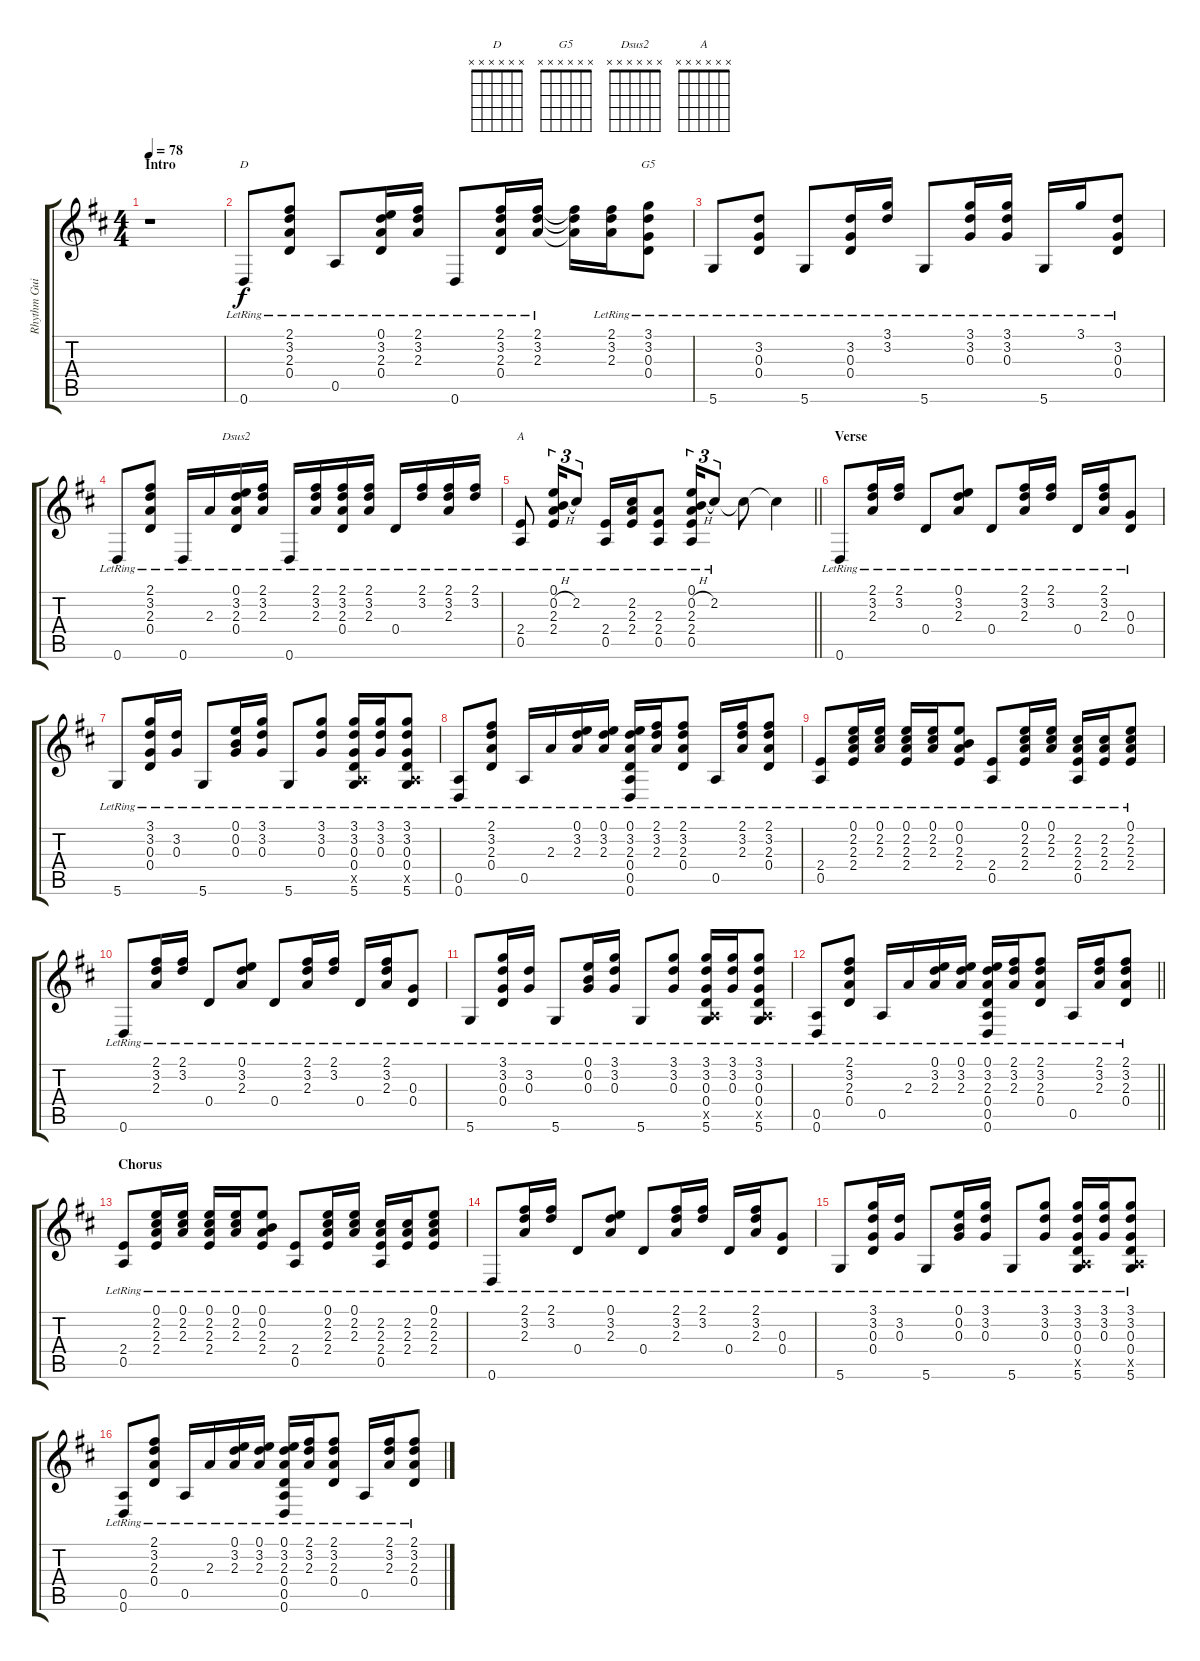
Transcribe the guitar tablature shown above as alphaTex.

\track ("Rhythm Guitar" "Rhythm Gui") {instrument acousticguitarsteel}
\staff {score tabs}
\tuning (E4 B3 G3 D3 A2 D2) {hide}
\chord ("D" x x x x x x)
\chord ("G5" x x x x x x)
\chord ("Dsus2" x x x x x x)
\chord ("A" x x x x x x)
\ts (4 4)
\section ("" "Intro")
\tempo 78
\clef g2
\ks d
r.1{dy f instrument acousticguitarsteel} |
0.6{lr}.8{ch "D"} (2.1{lr} 3.2{lr} 2.3{lr} 0.4{lr}).8 0.5{lr}.8 (0.1{lr} 3.2{lr} 2.3{lr} 0.4{lr}).16 (2.1{lr} 3.2{lr} 2.3{lr}).16 0.6{lr}.8 (2.1{lr} 3.2{lr} 2.3{lr} 0.4{lr}).16 (2.1{lr} 3.2{lr} 2.3{lr}).16 (2.1{t} 3.2{t} 2.3{t}).16 (2.1{lr} 3.2{lr} 2.3{lr}).16 (3.1{lr} 3.2{lr} 0.3{lr} 0.4{lr}).8{ch "G5"} |
5.6{lr}.8 (3.2{lr} 0.3{lr} 0.4{lr}).8 5.6{lr}.8 (3.2{lr} 0.3{lr} 0.4{lr}).16 (3.1{lr} 3.2{lr}).16 5.6{lr}.8 (3.1{lr} 3.2{lr} 0.3{lr}).16 (3.1{lr} 3.2{lr} 0.3{lr}).16 5.6{lr}.16 3.1{lr}.16 (3.2{lr} 0.3{lr} 0.4{lr}).8 |
0.6{lr}.8 (2.1{lr} 3.2{lr} 2.3{lr} 0.4{lr}).8 0.6{lr}.16 2.3{lr}.16 (0.1{lr} 3.2{lr} 2.3{lr} 0.4{lr}).16{ch "Dsus2"} (2.1{lr} 3.2{lr} 2.3{lr}).16 0.6{lr}.16 (2.1{lr} 3.2{lr} 2.3{lr}).16 (2.1{lr} 3.2{lr} 2.3{lr} 0.4{lr}).16 (2.1{lr} 3.2{lr} 2.3{lr}).16 0.4{lr}.16 (2.1{lr} 3.2{lr}).16 (2.1{lr} 3.2{lr} 2.3{lr}).16 (2.1{lr} 3.2{lr}).16 |
\barLineRight lightlight
(2.4{lr} 0.5{lr}).8{ch "A"} (0.1{lr} 0.2{h} 2.3{lr} 2.4{lr}).16{tu (3 2)} 2.2{lr}.8{tu (3 2)} (2.4{lr} 0.5{lr}).16 (2.2{lr} 2.3{lr} 2.4{lr}).16 (2.3{lr} 2.4{lr} 0.5{lr}).8 (0.1{lr} 0.2{h} 2.3{lr} 2.4{lr} 0.5{lr}).16{tu (3 2)} 2.2{lr}.8{tu (3 2)} 2.2{t}.8 2.2{t}.4 |
\section ("" "Verse")
0.6{lr}.8 (2.1{lr} 3.2{lr} 2.3{lr}).16 (2.1{lr} 3.2{lr}).16 0.4{lr}.8 (0.1{lr} 3.2{lr} 2.3{lr}).8 0.4{lr}.8 (2.1{lr} 3.2{lr} 2.3{lr}).16 (2.1{lr} 3.2{lr}).16 0.4{lr}.16 (2.1{lr} 3.2{lr} 2.3{lr}).16 (0.3{lr} 0.4{lr}).8 |
5.6{lr}.8 (3.1{lr} 3.2{lr} 0.3{lr} 0.4{lr}).16 (3.2{lr} 0.3{lr}).16 5.6{lr}.8 (0.1{lr} 0.2{lr} 0.3{lr}).16 (3.1{lr} 3.2{lr} 0.3{lr}).16 5.6{lr}.8 (3.1{lr} 3.2{lr} 0.3{lr}).8 (3.1{lr} 3.2{lr} 0.3{lr} 0.4{lr} 0.5{x} 5.6{lr}).16 (3.1{lr} 3.2{lr} 0.3{lr}).16 (3.1{lr} 3.2{lr} 0.3{lr} 0.4{lr} 0.5{x} 5.6{lr}).8 |
(0.5{lr} 0.6{lr}).8 (2.1{lr} 3.2{lr} 2.3{lr} 0.4{lr}).8 0.5{lr}.16 2.3{lr}.16 (0.1{lr} 3.2{lr} 2.3{lr}).16 (0.1{lr} 3.2{lr} 2.3{lr}).16 (0.1{lr} 3.2{lr} 2.3{lr} 0.4{lr} 0.5{lr} 0.6{lr}).16 (2.1{lr} 3.2{lr} 2.3{lr}).16 (2.1{lr} 3.2{lr} 2.3{lr} 0.4{lr}).8 0.5{lr}.16 (2.1{lr} 3.2{lr} 2.3{lr}).16 (2.1{lr} 3.2{lr} 2.3{lr} 0.4{lr}).8 |
(2.4{lr} 0.5{lr}).8 (0.1{lr} 2.2{lr} 2.3{lr} 2.4{lr}).16 (0.1{lr} 2.2{lr} 2.3{lr}).16 (0.1{lr} 2.2{lr} 2.3{lr} 2.4{lr}).16 (0.1{lr} 2.2{lr} 2.3{lr}).16 (0.1{lr} 0.2{lr} 2.3{lr} 2.4{lr}).8 (2.4{lr} 0.5{lr}).8 (0.1{lr} 2.2{lr} 2.3{lr} 2.4{lr}).16 (0.1{lr} 2.2{lr} 2.3{lr}).16 (2.2{lr} 2.3{lr} 2.4{lr} 0.5{lr}).16 (2.2{lr} 2.3{lr} 2.4{lr}).16 (0.1{lr} 2.2{lr} 2.3{lr} 2.4{lr}).8 |
0.6{lr}.8 (2.1{lr} 3.2{lr} 2.3{lr}).16 (2.1{lr} 3.2{lr}).16 0.4{lr}.8 (0.1{lr} 3.2{lr} 2.3{lr}).8 0.4{lr}.8 (2.1{lr} 3.2{lr} 2.3{lr}).16 (2.1{lr} 3.2{lr}).16 0.4{lr}.16 (2.1{lr} 3.2{lr} 2.3{lr}).16 (0.3{lr} 0.4{lr}).8 |
5.6{lr}.8 (3.1{lr} 3.2{lr} 0.3{lr} 0.4{lr}).16 (3.2{lr} 0.3{lr}).16 5.6{lr}.8 (0.1{lr} 0.2{lr} 0.3{lr}).16 (3.1{lr} 3.2{lr} 0.3{lr}).16 5.6{lr}.8 (3.1{lr} 3.2{lr} 0.3{lr}).8 (3.1{lr} 3.2{lr} 0.3{lr} 0.4{lr} 0.5{x} 5.6{lr}).16 (3.1{lr} 3.2{lr} 0.3{lr}).16 (3.1{lr} 3.2{lr} 0.3{lr} 0.4{lr} 0.5{x} 5.6{lr}).8 |
\barLineRight lightlight
(0.5{lr} 0.6{lr}).8 (2.1{lr} 3.2{lr} 2.3{lr} 0.4{lr}).8 0.5{lr}.16 2.3{lr}.16 (0.1{lr} 3.2{lr} 2.3{lr}).16 (0.1{lr} 3.2{lr} 2.3{lr}).16 (0.1{lr} 3.2{lr} 2.3{lr} 0.4{lr} 0.5{lr} 0.6{lr}).16 (2.1{lr} 3.2{lr} 2.3{lr}).16 (2.1{lr} 3.2{lr} 2.3{lr} 0.4{lr}).8 0.5{lr}.16 (2.1{lr} 3.2{lr} 2.3{lr}).16 (2.1{lr} 3.2{lr} 2.3{lr} 0.4{lr}).8 |
\section ("" "Chorus")
(2.4{lr} 0.5{lr}).8 (0.1{lr} 2.2{lr} 2.3{lr} 2.4{lr}).16 (0.1{lr} 2.2{lr} 2.3{lr}).16 (0.1{lr} 2.2{lr} 2.3{lr} 2.4{lr}).16 (0.1{lr} 2.2{lr} 2.3{lr}).16 (0.1{lr} 0.2{lr} 2.3{lr} 2.4{lr}).8 (2.4{lr} 0.5{lr}).8 (0.1{lr} 2.2{lr} 2.3{lr} 2.4{lr}).16 (0.1{lr} 2.2{lr} 2.3{lr}).16 (2.2{lr} 2.3{lr} 2.4{lr} 0.5{lr}).16 (2.2{lr} 2.3{lr} 2.4{lr}).16 (0.1{lr} 2.2{lr} 2.3{lr} 2.4{lr}).8 |
0.6{lr}.8 (2.1{lr} 3.2{lr} 2.3{lr}).16 (2.1{lr} 3.2{lr}).16 0.4{lr}.8 (0.1{lr} 3.2{lr} 2.3{lr}).8 0.4{lr}.8 (2.1{lr} 3.2{lr} 2.3{lr}).16 (2.1{lr} 3.2{lr}).16 0.4{lr}.16 (2.1{lr} 3.2{lr} 2.3{lr}).16 (0.3{lr} 0.4{lr}).8 |
5.6{lr}.8 (3.1{lr} 3.2{lr} 0.3{lr} 0.4{lr}).16 (3.2{lr} 0.3{lr}).16 5.6{lr}.8 (0.1{lr} 0.2{lr} 0.3{lr}).16 (3.1{lr} 3.2{lr} 0.3{lr}).16 5.6{lr}.8 (3.1{lr} 3.2{lr} 0.3{lr}).8 (3.1{lr} 3.2{lr} 0.3{lr} 0.4{lr} 0.5{x} 5.6{lr}).16 (3.1{lr} 3.2{lr} 0.3{lr}).16 (3.1{lr} 3.2{lr} 0.3{lr} 0.4{lr} 0.5{x} 5.6{lr}).8 |
(0.5{lr} 0.6{lr}).8 (2.1{lr} 3.2{lr} 2.3{lr} 0.4{lr}).8 0.5{lr}.16 2.3{lr}.16 (0.1{lr} 3.2{lr} 2.3{lr}).16 (0.1{lr} 3.2{lr} 2.3{lr}).16 (0.1{lr} 3.2{lr} 2.3{lr} 0.4{lr} 0.5{lr} 0.6{lr}).16 (2.1{lr} 3.2{lr} 2.3{lr}).16 (2.1{lr} 3.2{lr} 2.3{lr} 0.4{lr}).8 0.5{lr}.16 (2.1{lr} 3.2{lr} 2.3{lr}).16 (2.1{lr} 3.2{lr} 2.3{lr} 0.4{lr}).8
